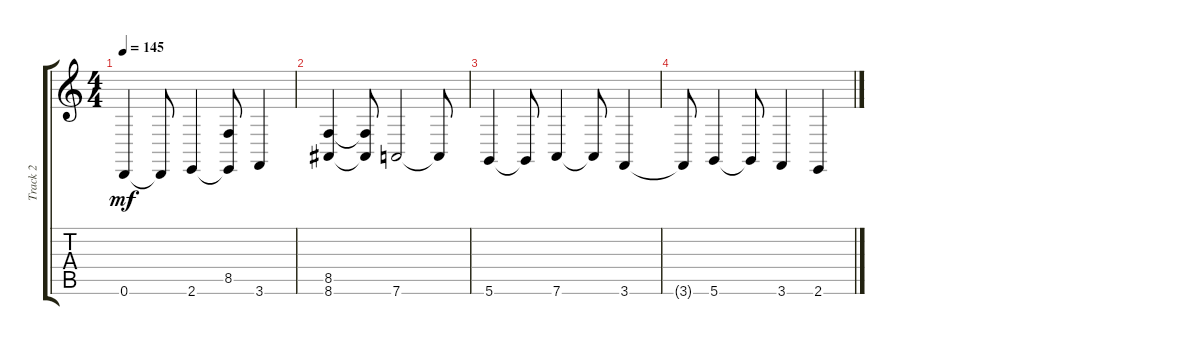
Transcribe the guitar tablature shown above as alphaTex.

\track ("Track 2" "Track 2") {instrument oboe}
\staff {score tabs}
\tuning (E4 B3 G3 D3 A2 D2) {hide}
\ts (4 4)
\tempo 145
\clef g2
\ks c
0.6.4{dy mf} 0.6{t}.8 2.6.4 (8.5{t} 2.6{t}).8 3.6.4 |
(8.5 8.6).4 (8.5{t} 8.6{t}).8 7.6.2 7.6{t}.8 |
5.6.4 5.6{t}.8 7.6.4 7.6{t}.8 3.6.4 |
3.6{t}.8 5.6.4 5.6{t}.8 3.6.4 2.6.4
